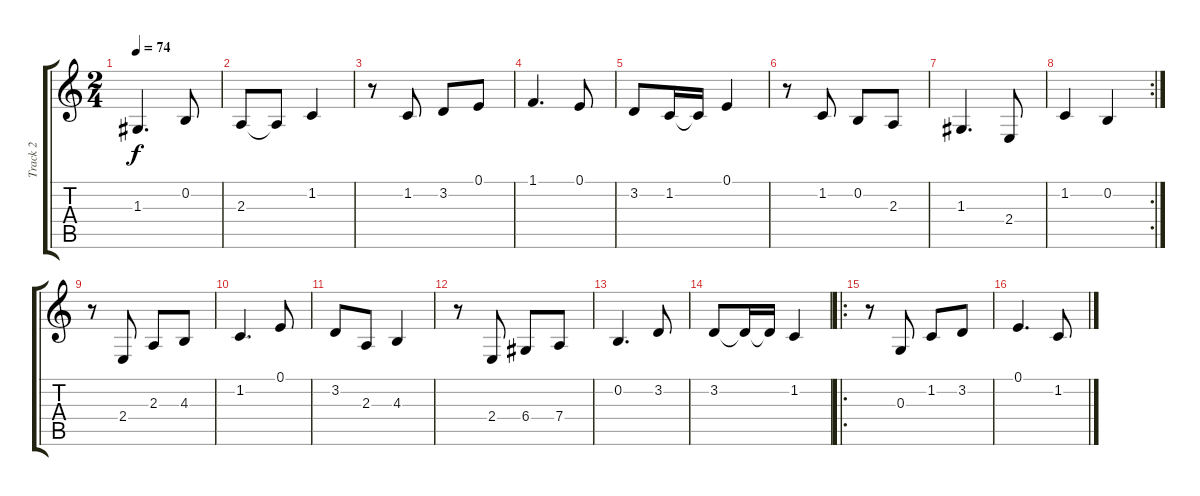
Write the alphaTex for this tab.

\track ("Track 2" "Track 2") {instrument acousticgrandpiano}
\staff {score tabs}
\tuning (E4 B3 G3 D3 A2 E2) {hide}
\ts (2 4)
\tempo 74
\clef g2
\ks c
1.3.4{d dy f} 0.2.8 |
2.3.8 2.3{t}.8 1.2.4 |
r.8 1.2.8 3.2.8 0.1.8 |
1.1.4{d} 0.1.8 |
3.2.8 1.2.16 1.2{t}.16 0.1.4 |
r.8 1.2.8 0.2.8 2.3.8 |
1.3.4{d} 2.4.8 |
\rc 2
1.2.4 0.2.4 |
r.8 2.4.8 2.3.8 4.3.8 |
1.2.4{d} 0.1.8 |
3.2.8 2.3.8 4.3.4 |
r.8 2.4.8 6.4.8 7.4.8 |
0.2.4{d} 3.2.8 |
3.2.8 3.2{t}.16 3.2{t}.16 1.2.4 |
\ro
r.8 0.3.8 1.2.8 3.2.8 |
0.1.4{d} 1.2.8
